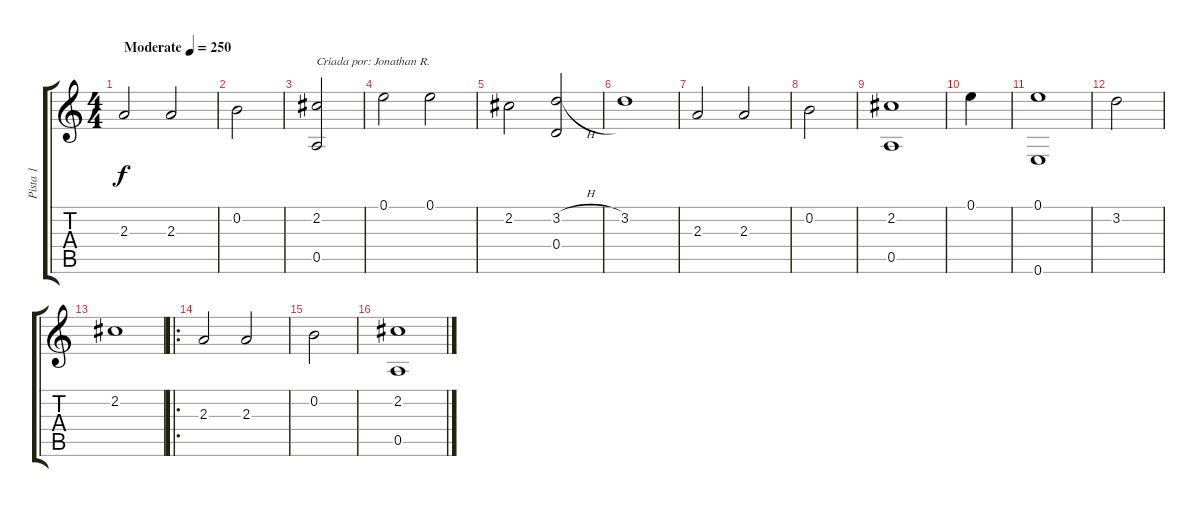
\track ("Pista 1" "Pista 1") {instrument acousticguitarnylon}
\staff {score tabs}
\tuning (E4 B3 G3 D3 A2 E2) {hide}
\ts (4 4)
\tempo (250 "Moderate")
\clef g2
\ks c
2.3.2{dy f instrument acousticguitarnylon} 2.3.2 |
0.2.2 |
(2.2 0.5).2{txt "Criada por: Jonathan R."} |
0.1.2 0.1.2 |
2.2.2 (3.2{h} 0.4).2 |
3.2.1 |
2.3.2 2.3.2 |
0.2.2 |
(2.2 0.5).1 |
0.1.4 |
(0.1 0.6).1 |
3.2.2 |
2.2.1 |
\ro
2.3.2 2.3.2 |
0.2.2 |
(2.2 0.5).1
